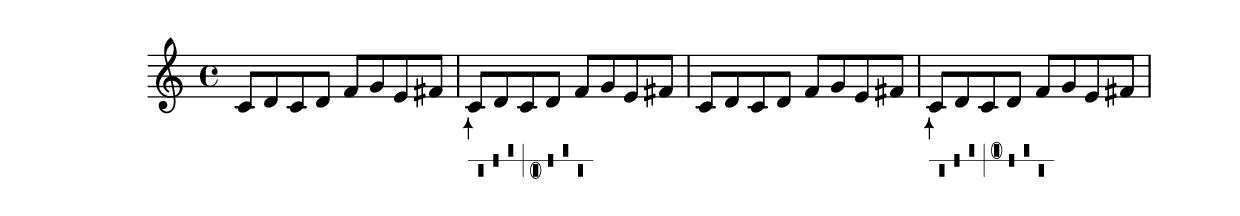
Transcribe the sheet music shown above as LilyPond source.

% [notes] external for Pure Data
% development-version August 16, 2018 
% by Jaime E. Oliver La Rosa
% la.rosa@nyu.edu
% @ the Waverly Labs in NYU MUSIC FAS
% Open this file with Lilypond
% more information is available at lilypond.org
% Released under the GNU General Public License.

% HEADERS

glissandoSkipOn = {
	\override NoteColumn.glissando-skip = ##t
	\hide NoteHead
	\hide Accidental
	\hide Tie
	\override NoteHead.no-ledgers = ##t
}

glissandoSkipOff = {
	\revert NoteColumn.glissando-skip
	\undo \hide NoteHead
	\undo \hide Tie
	\undo \hide Accidental
	\revert NoteHead.no-ledgers
}
inst_part = \relative c' 
{

\time 4/4

\clef treble 
% ________________________________________bar 1 :
 c8  d8 
	c8  d8 
		f8  g8 
			e8  fis8  |
% ________________________________________bar 2 :
c8_\markup { \combine \arrow-head #Y #UP ##t \draw-line #'(0 . -2)}_\markup { \harp-pedal #"v-^|ov-^v" }  d8 
	c8  d8 
		f8  g8 
			e8  fis8  |
% ________________________________________bar 3 :
c8  d8 
	c8  d8 
		f8  g8 
			e8  fis8  |
% ________________________________________bar 4 :
c8_\markup { \combine \arrow-head #Y #UP ##t \draw-line #'(0 . -2)}_\markup { \harp-pedal #"v-^|o^-^v" }  d8 
	c8  d8 
		f8  g8 
			e8  fis8 
}

\score {
	\new Staff {
		\new Voice {
			\inst_part
		}
	}
	\layout {
		\mergeDifferentlyHeadedOn
		\mergeDifferentlyDottedOn
		\set harmonicDots = ##t
		\override Glissando.thickness = #4
		\set Staff.pedalSustainStyle = #'mixed
		\override TextSpanner.bound-padding = #1.0
		\override TextSpanner.bound-details.right.padding = #1.3
		\override TextSpanner.bound-details.right.stencil-align-dir-y = #CENTER
		\override TextSpanner.bound-details.left.stencil-align-dir-y = #CENTER
		\override TextSpanner.bound-details.right-broken.text = ##f
		\override TextSpanner.bound-details.left-broken.text = ##f
		\override Glissando.minimum-length = #4
		\override Glissando.springs-and-rods = #ly:spanner::set-spacing-rods
		\override Glissando.breakable = ##t
		\override Glissando.after-line-breaking = ##t
		\set baseMoment = #(ly:make-moment 1/8)
		\set beatStructure = #'(2 2 2 2)
		#(set-default-paper-size "a4")
	}
	\midi { }
}

\version "2.18.2"
% notes Pd External version testing 
